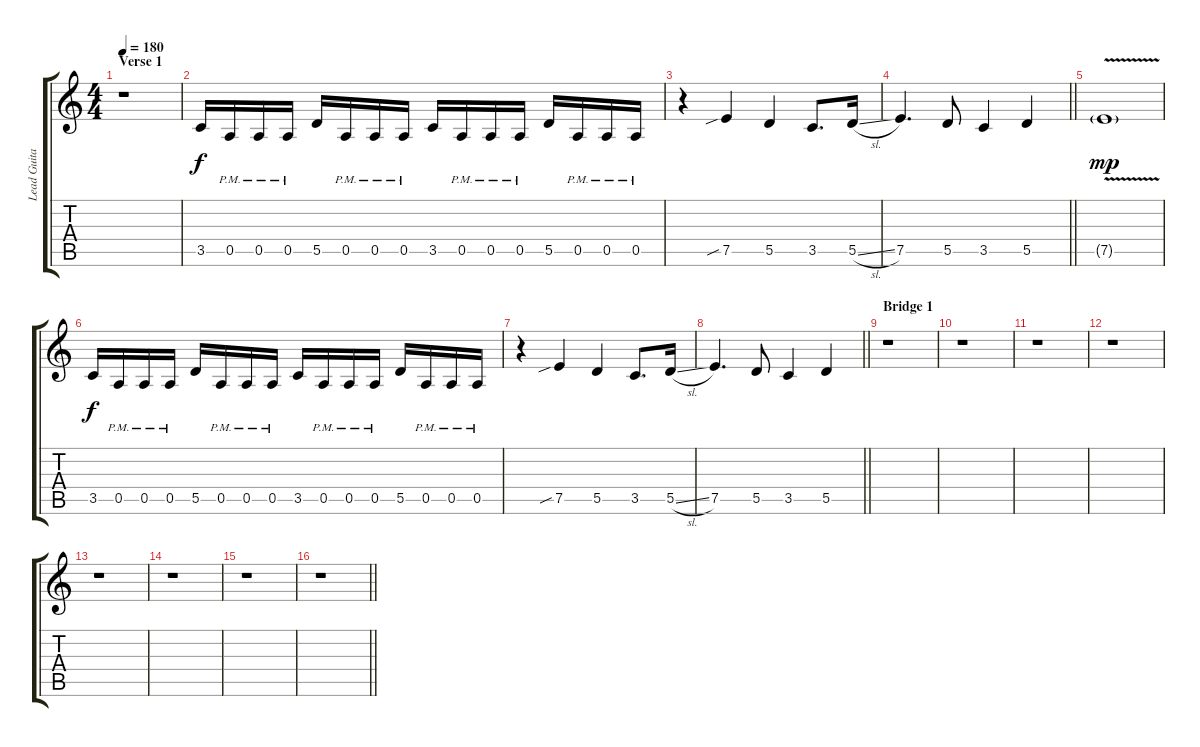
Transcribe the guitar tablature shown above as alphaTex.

\track ("Lead Guitar 1: Juha-Pekka Alanen" "Lead Guita") {instrument overdrivenguitar}
\staff {score tabs}
\tuning (E4 B3 G3 D3 A2 E2) {hide}
\ts (4 4)
\section ("" "Verse 1")
\tempo 180
\clef g2
\ks aminor
r.1{dy f} |
3.5.16 0.5{pm}.16 0.5{pm}.16 0.5{pm}.16 5.5.16 0.5{pm}.16 0.5{pm}.16 0.5{pm}.16 3.5.16 0.5{pm}.16 0.5{pm}.16 0.5{pm}.16 5.5.16 0.5{pm}.16 0.5{pm}.16 0.5{pm}.16 |
r.4 7.5{sib}.4 5.5.4 3.5.8{d} 5.5{sl}.16 |
\barLineRight lightlight
7.5.4{d} 5.5.8 3.5.4 5.5.4 |
7.5{v g}.1{dy mp} |
3.5.16{dy f} 0.5{pm}.16 0.5{pm}.16 0.5{pm}.16 5.5.16 0.5{pm}.16 0.5{pm}.16 0.5{pm}.16 3.5.16 0.5{pm}.16 0.5{pm}.16 0.5{pm}.16 5.5.16 0.5{pm}.16 0.5{pm}.16 0.5{pm}.16 |
r.4 7.5{sib}.4 5.5.4 3.5.8{d} 5.5{sl}.16 |
\barLineRight lightlight
7.5.4{d} 5.5.8 3.5.4 5.5.4 |
\section ("" "Bridge 1")
r.1 |
r.1 |
r.1 |
r.1 |
r.1 |
r.1 |
r.1 |
\barLineRight lightlight
r.1
